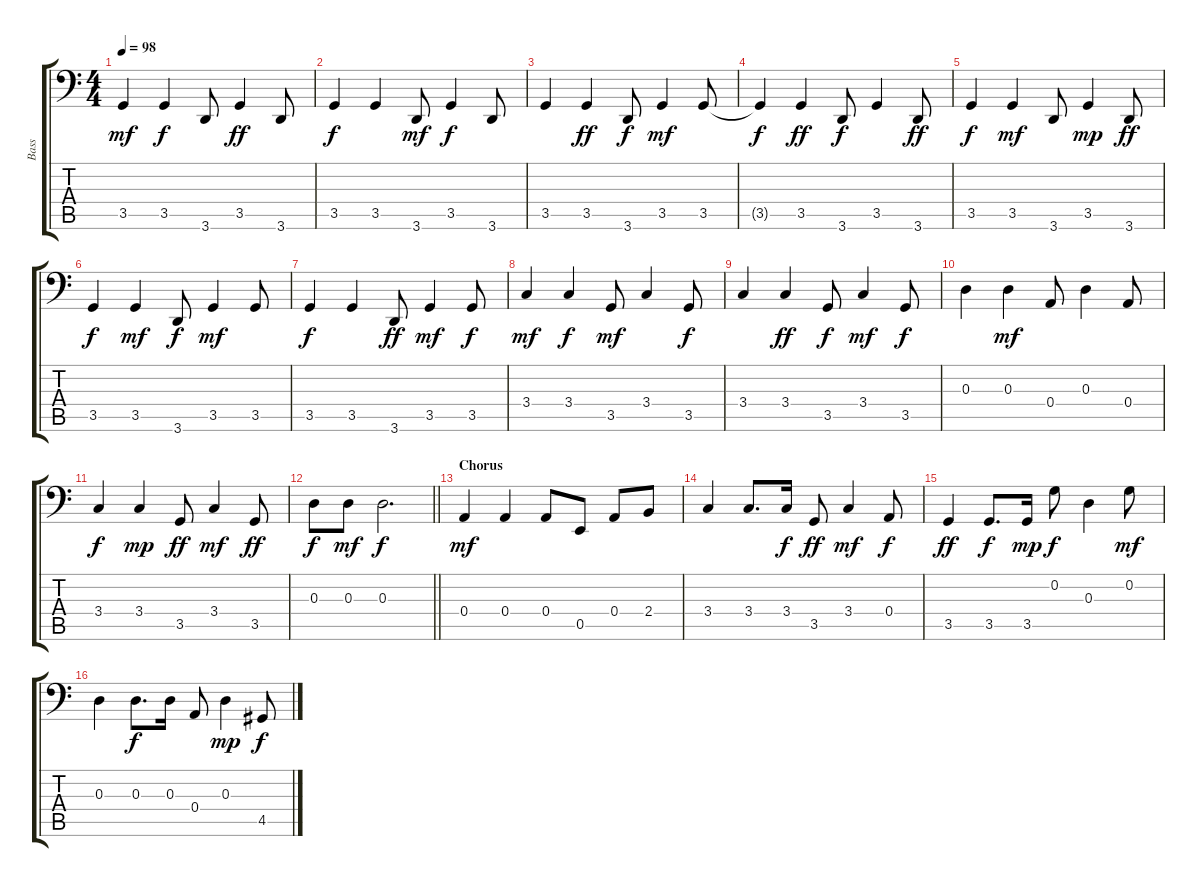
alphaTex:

\track ("Bass                " "Bass      ") {instrument electricbassfinger}
\staff {score tabs}
\tuning (C3 G2 D2 A1 E1 B0) {hide}
\ts (4 4)
\tempo 98
\clef f4
\ks c
3.5.4{dy mf} 3.5.4{dy f} 3.6.8 3.5.4{dy ff} 3.6.8 |
3.5.4{dy f} 3.5.4 3.6.8{dy mf} 3.5.4{dy f} 3.6.8 |
3.5.4 3.5.4{dy ff} 3.6.8{dy f} 3.5.4{dy mf} 3.5.8 |
3.5{t}.4{dy f} 3.5.4{dy ff} 3.6.8{dy f} 3.5.4 3.6.8{dy ff} |
3.5.4{dy f} 3.5.4{dy mf} 3.6.8 3.5.4{dy mp} 3.6.8{dy ff} |
3.5.4{dy f} 3.5.4{dy mf} 3.6.8{dy f} 3.5.4{dy mf} 3.5.8 |
3.5.4{dy f} 3.5.4 3.6.8{dy ff} 3.5.4{dy mf} 3.5.8{dy f} |
3.4.4{dy mf} 3.4.4{dy f} 3.5.8{dy mf} 3.4.4 3.5.8{dy f} |
3.4.4 3.4.4{dy ff} 3.5.8{dy f} 3.4.4{dy mf} 3.5.8{dy f} |
0.3.4 0.3.4{dy mf} 0.4.8 0.3.4 0.4.8 |
3.4.4{dy f} 3.4.4{dy mp} 3.5.8{dy ff} 3.4.4{dy mf} 3.5.8{dy ff} |
\barLineRight lightlight
0.3.8{dy f} 0.3.8{dy mf} 0.3.2{d dy f} |
\section ("" "Chorus")
0.4.4{dy mf} 0.4.4 0.4.8 0.5.8 0.4.8 2.4.8 |
3.4.4 3.4.8{d} 3.4.16{dy f} 3.5.8{dy ff} 3.4.4{dy mf} 0.4.8{dy f} |
3.5.4{dy ff} 3.5.8{d dy f} 3.5.16{dy mp} 0.2.8{dy f} 0.3.4 0.2.8{dy mf} |
0.3.4 0.3.8{d dy f} 0.3.16 0.4.8 0.3.4{dy mp} 4.5.8{dy f}
